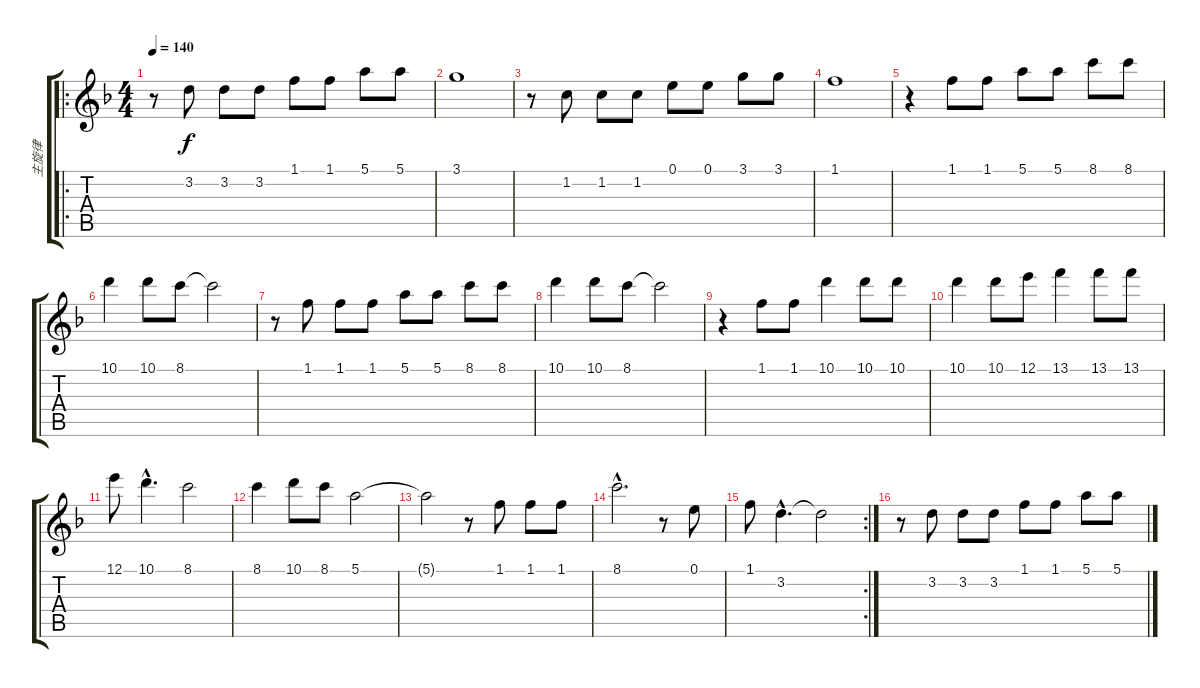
\track ("主旋律" "主旋律") {instrument electricguitarjazz}
\staff {score tabs}
\tuning (E4 B3 G3 D3 A2 E2) {hide}
\ro
\ts (4 4)
\tempo 140
\clef g2
\ks dminor
r.8{dy f} 3.2.8 3.2.8 3.2.8 1.1.8 1.1.8 5.1.8 5.1.8 |
3.1.1 |
r.8 1.2.8 1.2.8 1.2.8 0.1.8 0.1.8 3.1.8 3.1.8 |
1.1.1 |
r.4 1.1.8 1.1.8 5.1.8 5.1.8 8.1.8 8.1.8 |
10.1.4 10.1.8 8.1.8 8.1{t}.2 |
r.8 1.1.8 1.1.8 1.1.8 5.1.8 5.1.8 8.1.8 8.1.8 |
10.1.4 10.1.8 8.1.8 8.1{t}.2 |
r.4 1.1.8 1.1.8 10.1.4 10.1.8 10.1.8 |
10.1.4 10.1.8 12.1.8 13.1.4 13.1.8 13.1.8 |
12.1.8 10.1{hac}.4{d} 8.1.2 |
8.1.4 10.1.8 8.1.8 5.1.2 |
5.1{t}.2 r.8 1.1.8 1.1.8 1.1.8 |
8.1{hac}.2{d} r.8 0.1.8 |
\rc 2
1.1.8 3.2{hac}.4{d} 3.2{t}.2 |
r.8 3.2.8 3.2.8 3.2.8 1.1.8 1.1.8 5.1.8 5.1.8
